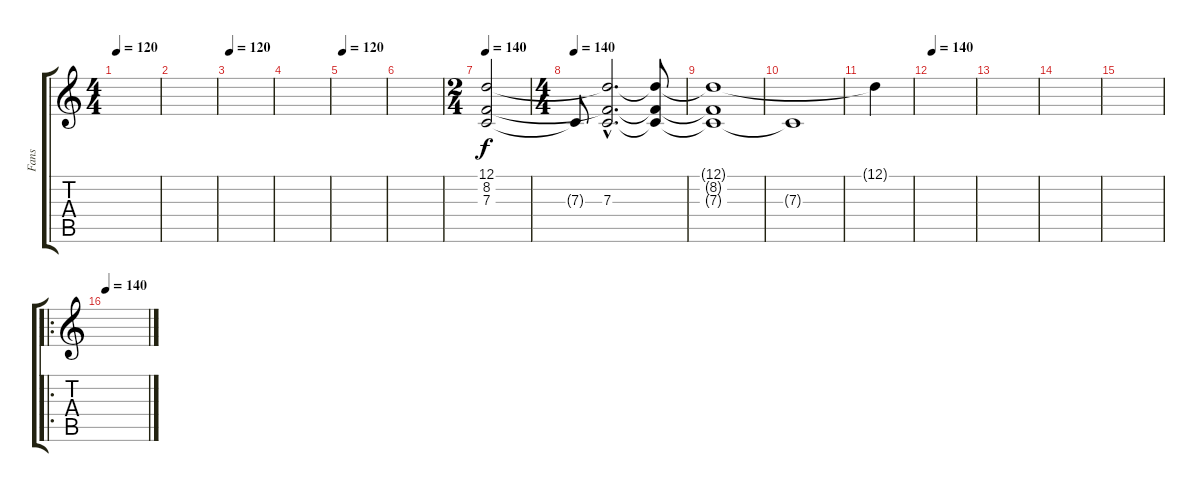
\track ("Fans" "Fans") {instrument applause}
\staff {score tabs}
\tuning (D4 A3 F3 C3 G2 C2) {hide}
\ts (4 4)
\tempo 120
\clef g2
\ks c
|
|
\tempo 120
|
|
\tempo 120
|
|
\ts (2 4)
\tempo 140
(12.1 8.2 7.3).2 |
\ts (4 4)
\tempo 140
7.3{t}.8 (12.1{hac t} 8.2{hac t} 7.3{hac}).2{d volume 2} (12.1{t} 8.2{t} 7.3{t}).8 |
(12.1{t} 8.2{t} 7.3{t}).1 |
7.3{t}.1 |
12.1{t}.4 |
\tempo 140
|
|
|
|
\ro
\tempo 140
